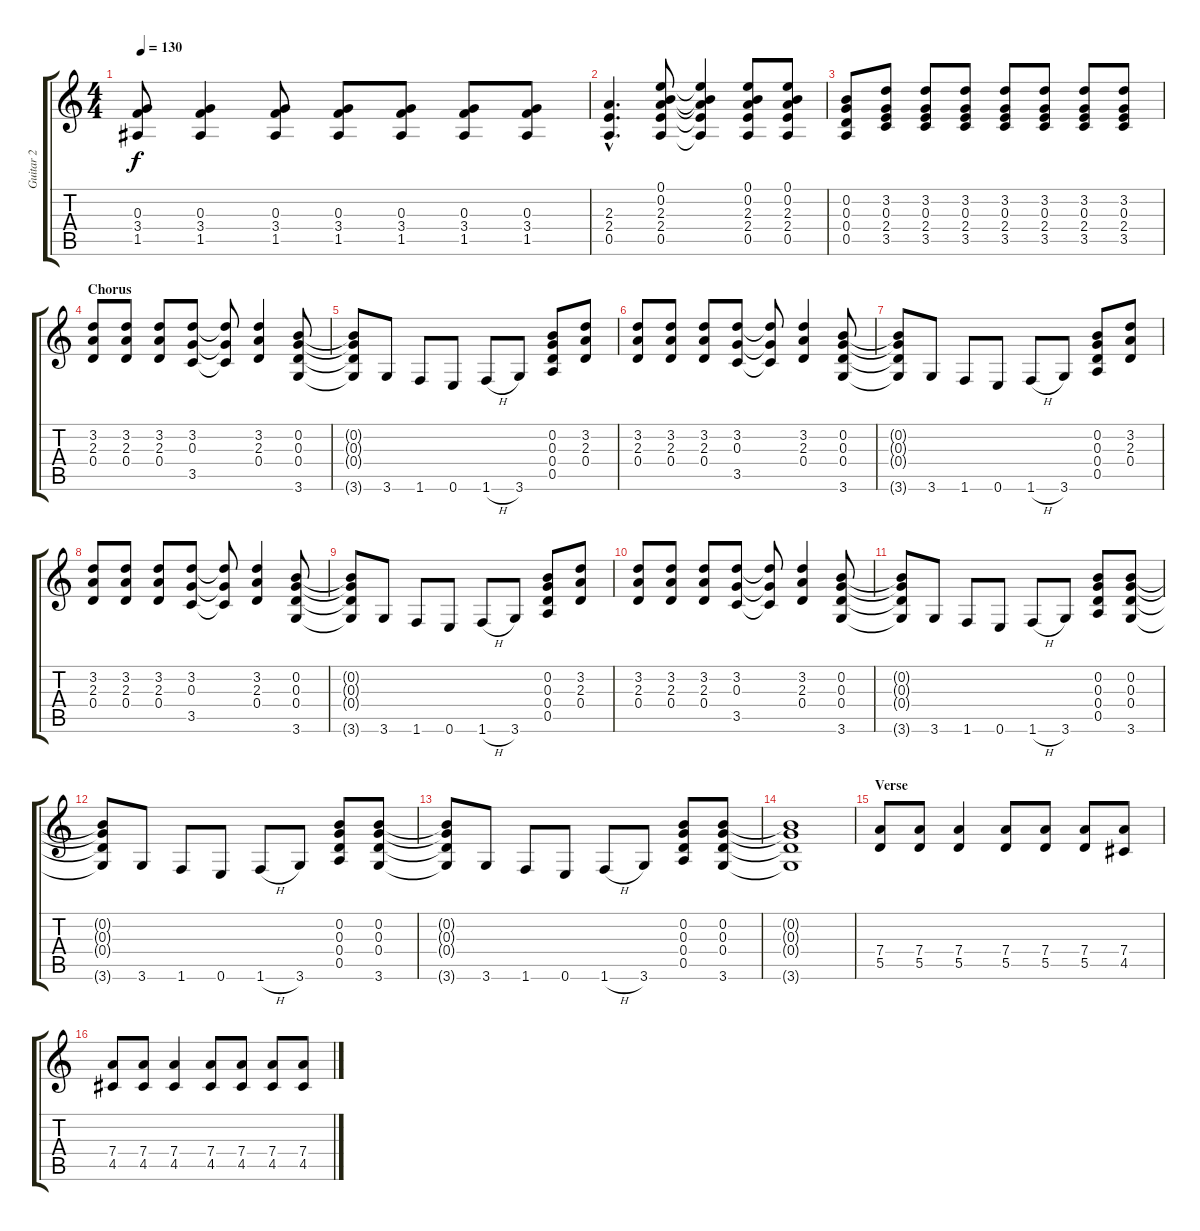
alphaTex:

\track ("Guitar 2" "Guitar 2") {instrument distortionguitar}
\staff {score tabs}
\tuning (E4 B3 G3 D3 A2 E2) {hide}
\ts (4 4)
\tempo 130
\clef g2
\ks c
(0.3 3.4 1.5).8{dy f} (0.3 3.4 1.5).4 (0.3 3.4 1.5).8 (0.3 3.4 1.5).8 (0.3 3.4 1.5).8 (0.3 3.4 1.5).8 (0.3 3.4 1.5).8 |
(2.3{hac} 2.4{hac} 0.5{hac}).4{d} (0.1 0.2 2.3 2.4 0.5).8 (0.1{t} 0.2{t} 2.3{t} 2.4{t} 0.5{t}).4 (0.1 0.2 2.3 2.4 0.5).8 (0.1 0.2 2.3 2.4 0.5).8 |
(0.2 0.3 0.4 0.5).8 (3.2 0.3 2.4 3.5).8 (3.2 0.3 2.4 3.5).8 (3.2 0.3 2.4 3.5).8 (3.2 0.3 2.4 3.5).8 (3.2 0.3 2.4 3.5).8 (3.2 0.3 2.4 3.5).8 (3.2 0.3 2.4 3.5).8 |
\section ("" "Chorus")
(3.2 2.3 0.4).8 (3.2 2.3 0.4).8 (3.2 2.3 0.4).8 (3.2 0.3 3.5).8 (3.2{t} 0.3{t} 3.5{t}).8 (3.2 2.3 0.4).4 (0.2 0.3 0.4 3.6).8 |
(0.2{t} 0.3{t} 0.4{t} 3.6{t}).8 3.6.8 1.6.8 0.6.8 1.6{h}.8 3.6.8 (0.2 0.3 0.4 0.5).8 (3.2 2.3 0.4).8 |
(3.2 2.3 0.4).8 (3.2 2.3 0.4).8 (3.2 2.3 0.4).8 (3.2 0.3 3.5).8 (3.2{t} 0.3{t} 3.5{t}).8 (3.2 2.3 0.4).4 (0.2 0.3 0.4 3.6).8 |
(0.2{t} 0.3{t} 0.4{t} 3.6{t}).8 3.6.8 1.6.8 0.6.8 1.6{h}.8 3.6.8 (0.2 0.3 0.4 0.5).8 (3.2 2.3 0.4).8 |
(3.2 2.3 0.4).8 (3.2 2.3 0.4).8 (3.2 2.3 0.4).8 (3.2 0.3 3.5).8 (3.2{t} 0.3{t} 3.5{t}).8 (3.2 2.3 0.4).4 (0.2 0.3 0.4 3.6).8 |
(0.2{t} 0.3{t} 0.4{t} 3.6{t}).8 3.6.8 1.6.8 0.6.8 1.6{h}.8 3.6.8 (0.2 0.3 0.4 0.5).8 (3.2 2.3 0.4).8 |
(3.2 2.3 0.4).8 (3.2 2.3 0.4).8 (3.2 2.3 0.4).8 (3.2 0.3 3.5).8 (3.2{t} 0.3{t} 3.5{t}).8 (3.2 2.3 0.4).4 (0.2 0.3 0.4 3.6).8 |
(0.2{t} 0.3{t} 0.4{t} 3.6{t}).8 3.6.8 1.6.8 0.6.8 1.6{h}.8 3.6.8 (0.2 0.3 0.4 0.5).8 (0.2 0.3 0.4 3.6).8 |
(0.2{t} 0.3{t} 0.4{t} 3.6{t}).8 3.6.8 1.6.8 0.6.8 1.6{h}.8 3.6.8 (0.2 0.3 0.4 0.5).8 (0.2 0.3 0.4 3.6).8 |
(0.2{t} 0.3{t} 0.4{t} 3.6{t}).8 3.6.8 1.6.8 0.6.8 1.6{h}.8 3.6.8 (0.2 0.3 0.4 0.5).8 (0.2 0.3 0.4 3.6).8 |
(0.2{t} 0.3{t} 0.4{t} 3.6{t}).1 |
\section ("" "Verse")
(7.4 5.5).8 (7.4 5.5).8 (7.4 5.5).4 (7.4 5.5).8 (7.4 5.5).8 (7.4 5.5).8 (7.4 4.5).8 |
(7.4 4.5).8 (7.4 4.5).8 (7.4 4.5).4 (7.4 4.5).8 (7.4 4.5).8 (7.4 4.5).8 (7.4 4.5).8
